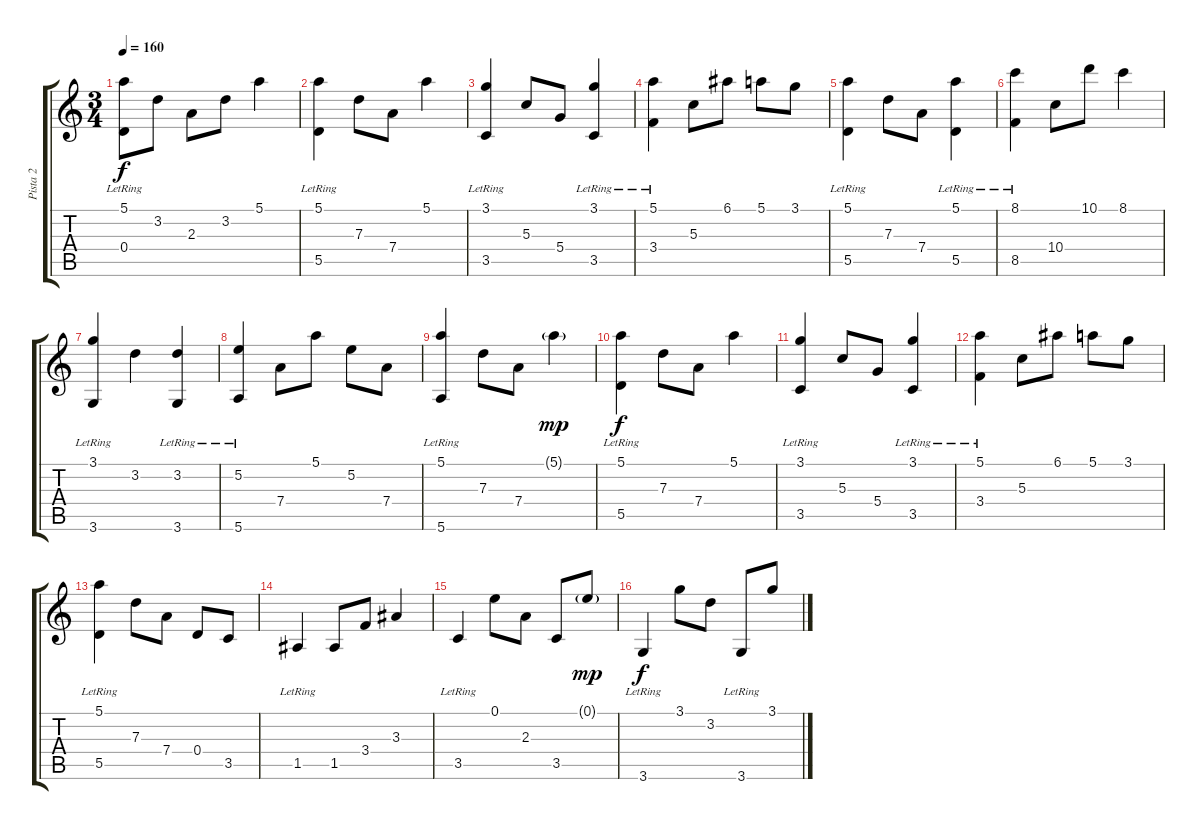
\track ("Pista 2" "Pista 2") {instrument acousticguitarsteel}
\staff {score tabs}
\tuning (E4 B3 G3 D3 A2 E2) {hide}
\ts (3 4)
\tempo 160
\clef g2
\ks c
(5.1 0.4{lr}).8{dy f} 3.2.8 2.3.8 3.2.8 5.1.4 |
(5.1 5.5{lr}).4 7.3.8 7.4.8 5.1.4 |
(3.1 3.5{lr}).4 5.3.8 5.4.8 (3.1 3.5{lr}).4 |
(5.1 3.4{lr}).4 5.3.8 6.1.8 5.1.8 3.1.8 |
(5.1 5.5{lr}).4 7.3.8 7.4.8 (5.1 5.5{lr}).4 |
(8.1 8.5{lr}).4 10.4.8 10.1.8 8.1.4 |
(3.1 3.6{lr}).4 3.2.4 (3.2 3.6{lr}).4 |
(5.2 5.6{lr}).4 7.4.8 5.1.8 5.2.8 7.4.8 |
(5.1 5.6{lr}).4 7.3.8 7.4.8 5.1{g}.4{dy mp} |
(5.1 5.5{lr}).4{dy f} 7.3.8 7.4.8 5.1.4 |
(3.1 3.5{lr}).4 5.3.8 5.4.8 (3.1 3.5{lr}).4 |
(5.1 3.4{lr}).4 5.3.8 6.1.8 5.1.8 3.1.8 |
(5.1 5.5{lr}).4 7.3.8 7.4.8 0.4.8 3.5.8 |
1.5{lr}.4 1.5.8 3.4.8 3.3.4 |
3.5{lr}.4 0.1.8 2.3.8 3.5.8 0.1{g}.8{dy mp} |
3.6{lr}.4{dy f} 3.1.8 3.2.8 3.6{lr}.8 3.1.8
